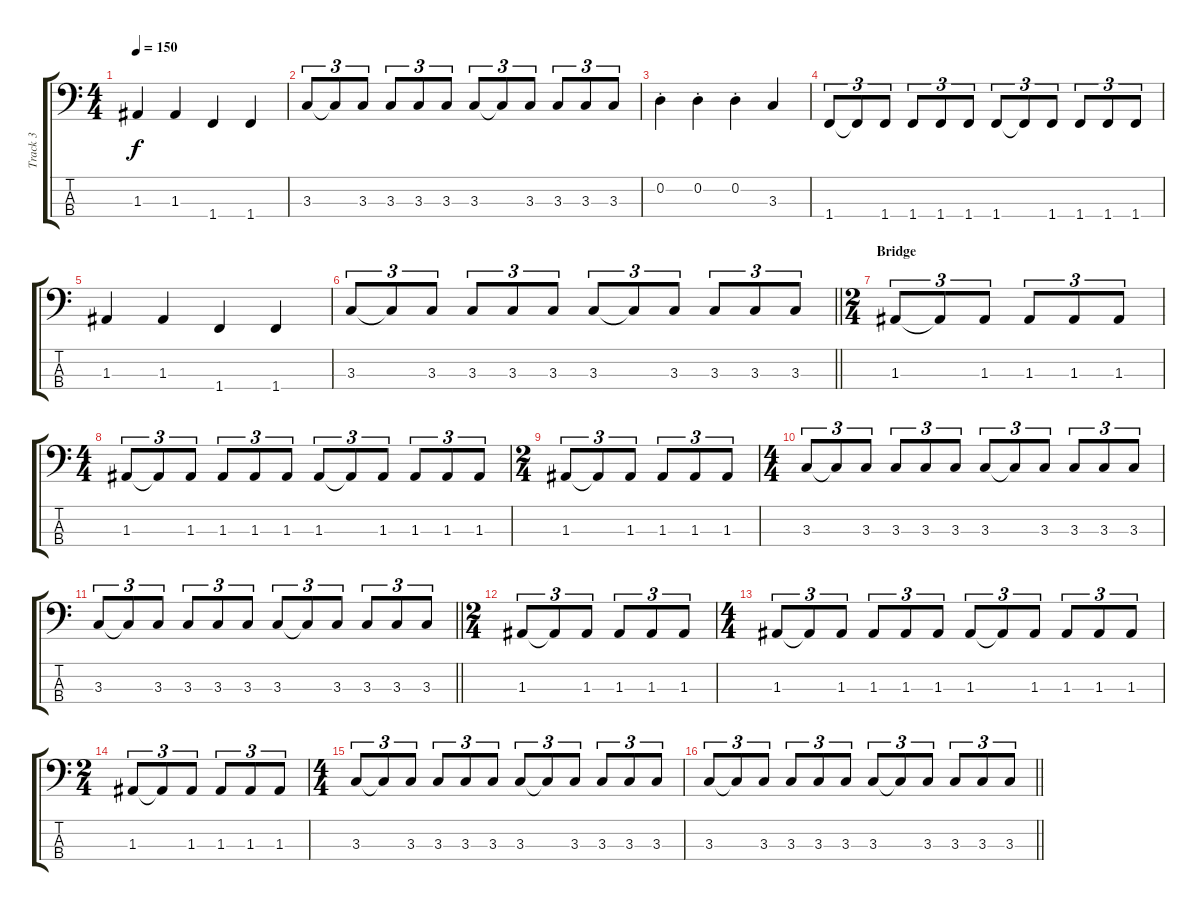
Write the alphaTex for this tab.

\track ("Track 3" "Track 3") {instrument electricbassfinger}
\staff {score tabs}
\tuning (G2 D2 A1 E1) {hide}
\ts (4 4)
\tempo 150
\clef f4
\ks c
1.3.4{dy f} 1.3.4 1.4.4 1.4.4 |
3.3.8{tu (3 2)} 3.3{t}.8{tu (3 2)} 3.3.8{tu (3 2)} 3.3.8{tu (3 2)} 3.3.8{tu (3 2)} 3.3.8{tu (3 2)} 3.3.8{tu (3 2)} 3.3{t}.8{tu (3 2)} 3.3.8{tu (3 2)} 3.3.8{tu (3 2)} 3.3.8{tu (3 2)} 3.3.8{tu (3 2)} |
0.2{st}.4 0.2{st}.4 0.2{st}.4 3.3.4 |
1.4.8{tu (3 2)} 1.4{t}.8{tu (3 2)} 1.4.8{tu (3 2)} 1.4.8{tu (3 2)} 1.4.8{tu (3 2)} 1.4.8{tu (3 2)} 1.4.8{tu (3 2)} 1.4{t}.8{tu (3 2)} 1.4.8{tu (3 2)} 1.4.8{tu (3 2)} 1.4.8{tu (3 2)} 1.4.8{tu (3 2)} |
1.3.4 1.3.4 1.4.4 1.4.4 |
\barLineRight lightlight
3.3.8{tu (3 2)} 3.3{t}.8{tu (3 2)} 3.3.8{tu (3 2)} 3.3.8{tu (3 2)} 3.3.8{tu (3 2)} 3.3.8{tu (3 2)} 3.3.8{tu (3 2)} 3.3{t}.8{tu (3 2)} 3.3.8{tu (3 2)} 3.3.8{tu (3 2)} 3.3.8{tu (3 2)} 3.3.8{tu (3 2)} |
\ts (2 4)
\section ("" "Bridge")
1.3.8{tu (3 2)} 1.3{t}.8{tu (3 2)} 1.3.8{tu (3 2)} 1.3.8{tu (3 2)} 1.3.8{tu (3 2)} 1.3.8{tu (3 2)} |
\ts (4 4)
1.3.8{tu (3 2)} 1.3{t}.8{tu (3 2)} 1.3.8{tu (3 2)} 1.3.8{tu (3 2)} 1.3.8{tu (3 2)} 1.3.8{tu (3 2)} 1.3.8{tu (3 2)} 1.3{t}.8{tu (3 2)} 1.3.8{tu (3 2)} 1.3.8{tu (3 2)} 1.3.8{tu (3 2)} 1.3.8{tu (3 2)} |
\ts (2 4)
1.3.8{tu (3 2)} 1.3{t}.8{tu (3 2)} 1.3.8{tu (3 2)} 1.3.8{tu (3 2)} 1.3.8{tu (3 2)} 1.3.8{tu (3 2)} |
\ts (4 4)
3.3.8{tu (3 2)} 3.3{t}.8{tu (3 2)} 3.3.8{tu (3 2)} 3.3.8{tu (3 2)} 3.3.8{tu (3 2)} 3.3.8{tu (3 2)} 3.3.8{tu (3 2)} 3.3{t}.8{tu (3 2)} 3.3.8{tu (3 2)} 3.3.8{tu (3 2)} 3.3.8{tu (3 2)} 3.3.8{tu (3 2)} |
\barLineRight lightlight
3.3.8{tu (3 2)} 3.3{t}.8{tu (3 2)} 3.3.8{tu (3 2)} 3.3.8{tu (3 2)} 3.3.8{tu (3 2)} 3.3.8{tu (3 2)} 3.3.8{tu (3 2)} 3.3{t}.8{tu (3 2)} 3.3.8{tu (3 2)} 3.3.8{tu (3 2)} 3.3.8{tu (3 2)} 3.3.8{tu (3 2)} |
\ts (2 4)
1.3.8{tu (3 2)} 1.3{t}.8{tu (3 2)} 1.3.8{tu (3 2)} 1.3.8{tu (3 2)} 1.3.8{tu (3 2)} 1.3.8{tu (3 2)} |
\ts (4 4)
1.3.8{tu (3 2)} 1.3{t}.8{tu (3 2)} 1.3.8{tu (3 2)} 1.3.8{tu (3 2)} 1.3.8{tu (3 2)} 1.3.8{tu (3 2)} 1.3.8{tu (3 2)} 1.3{t}.8{tu (3 2)} 1.3.8{tu (3 2)} 1.3.8{tu (3 2)} 1.3.8{tu (3 2)} 1.3.8{tu (3 2)} |
\ts (2 4)
1.3.8{tu (3 2)} 1.3{t}.8{tu (3 2)} 1.3.8{tu (3 2)} 1.3.8{tu (3 2)} 1.3.8{tu (3 2)} 1.3.8{tu (3 2)} |
\ts (4 4)
3.3.8{tu (3 2)} 3.3{t}.8{tu (3 2)} 3.3.8{tu (3 2)} 3.3.8{tu (3 2)} 3.3.8{tu (3 2)} 3.3.8{tu (3 2)} 3.3.8{tu (3 2)} 3.3{t}.8{tu (3 2)} 3.3.8{tu (3 2)} 3.3.8{tu (3 2)} 3.3.8{tu (3 2)} 3.3.8{tu (3 2)} |
\barLineRight lightlight
3.3.8{tu (3 2)} 3.3{t}.8{tu (3 2)} 3.3.8{tu (3 2)} 3.3.8{tu (3 2)} 3.3.8{tu (3 2)} 3.3.8{tu (3 2)} 3.3.8{tu (3 2)} 3.3{t}.8{tu (3 2)} 3.3.8{tu (3 2)} 3.3.8{tu (3 2)} 3.3.8{tu (3 2)} 3.3.8{tu (3 2)}
